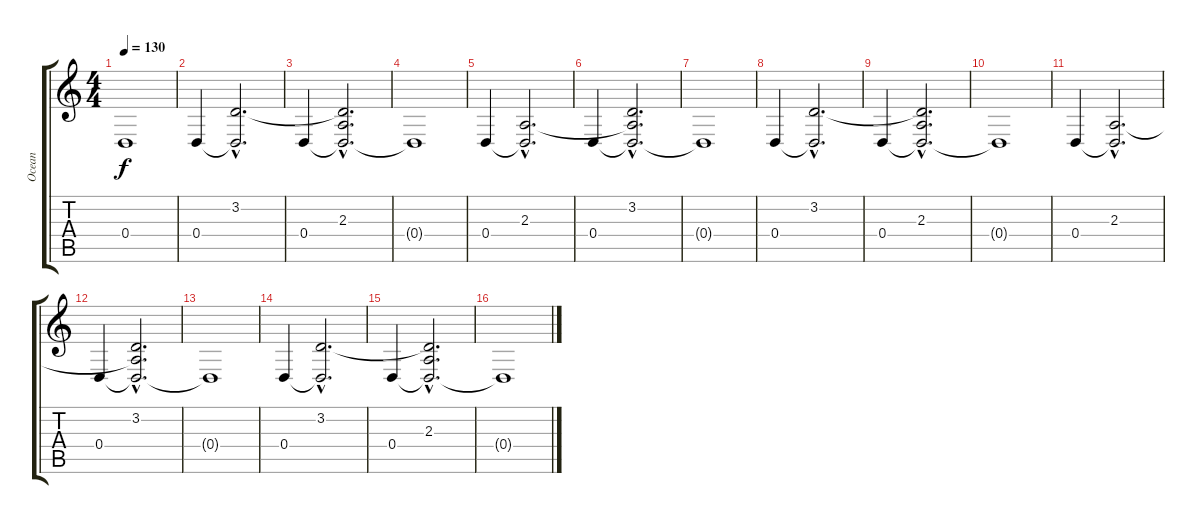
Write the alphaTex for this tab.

\track ("Ocean" "Ocean") {instrument seashore}
\staff {score tabs}
\tuning (E4 B3 G3 D3 A2 E2) {hide}
\ts (4 4)
\tempo 130
\clef g2
\ks c
0.4{t}.1{dy f} |
0.4.4 (3.2{hac} 0.4{hac t}).2{d} |
0.4.4 (3.2{hac t} 2.3{hac} 0.4{hac t}).2{d} |
0.4{t}.1 |
0.4.4 (2.3{hac} 0.4{hac t}).2{d} |
0.4.4 (3.2{hac} 2.3{hac t} 0.4{hac t}).2{d} |
0.4{t}.1 |
0.4.4 (3.2{hac} 0.4{hac t}).2{d} |
0.4.4 (3.2{hac t} 2.3{hac} 0.4{hac t}).2{d} |
0.4{t}.1 |
0.4.4 (2.3{hac} 0.4{hac t}).2{d} |
0.4.4 (3.2{hac} 2.3{hac t} 0.4{hac t}).2{d} |
0.4{t}.1 |
0.4.4 (3.2{hac} 0.4{hac t}).2{d} |
0.4.4 (3.2{hac t} 2.3{hac} 0.4{hac t}).2{d} |
0.4{t}.1
